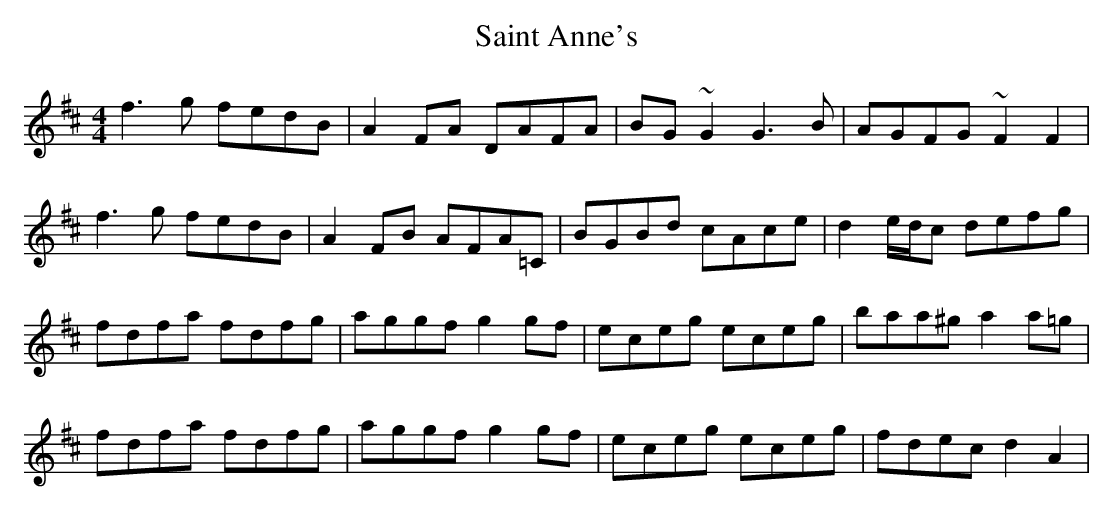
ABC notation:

X:1
T: Saint Anne's
M: 4/4
L: 1/8
K: Dmaj
f3g fedB|A2FA DAFA|BG~G2 G3B|AGFG ~F2F2|
f3g fedB|A2FB AFA=C|BGBd cAce|d2e/d/c defg|
fdfa fdfg|aggf g2gf|eceg eceg|baa^g a2a=g|
fdfa fdfg|aggf g2gf|eceg eceg|fdec d2 A2|
